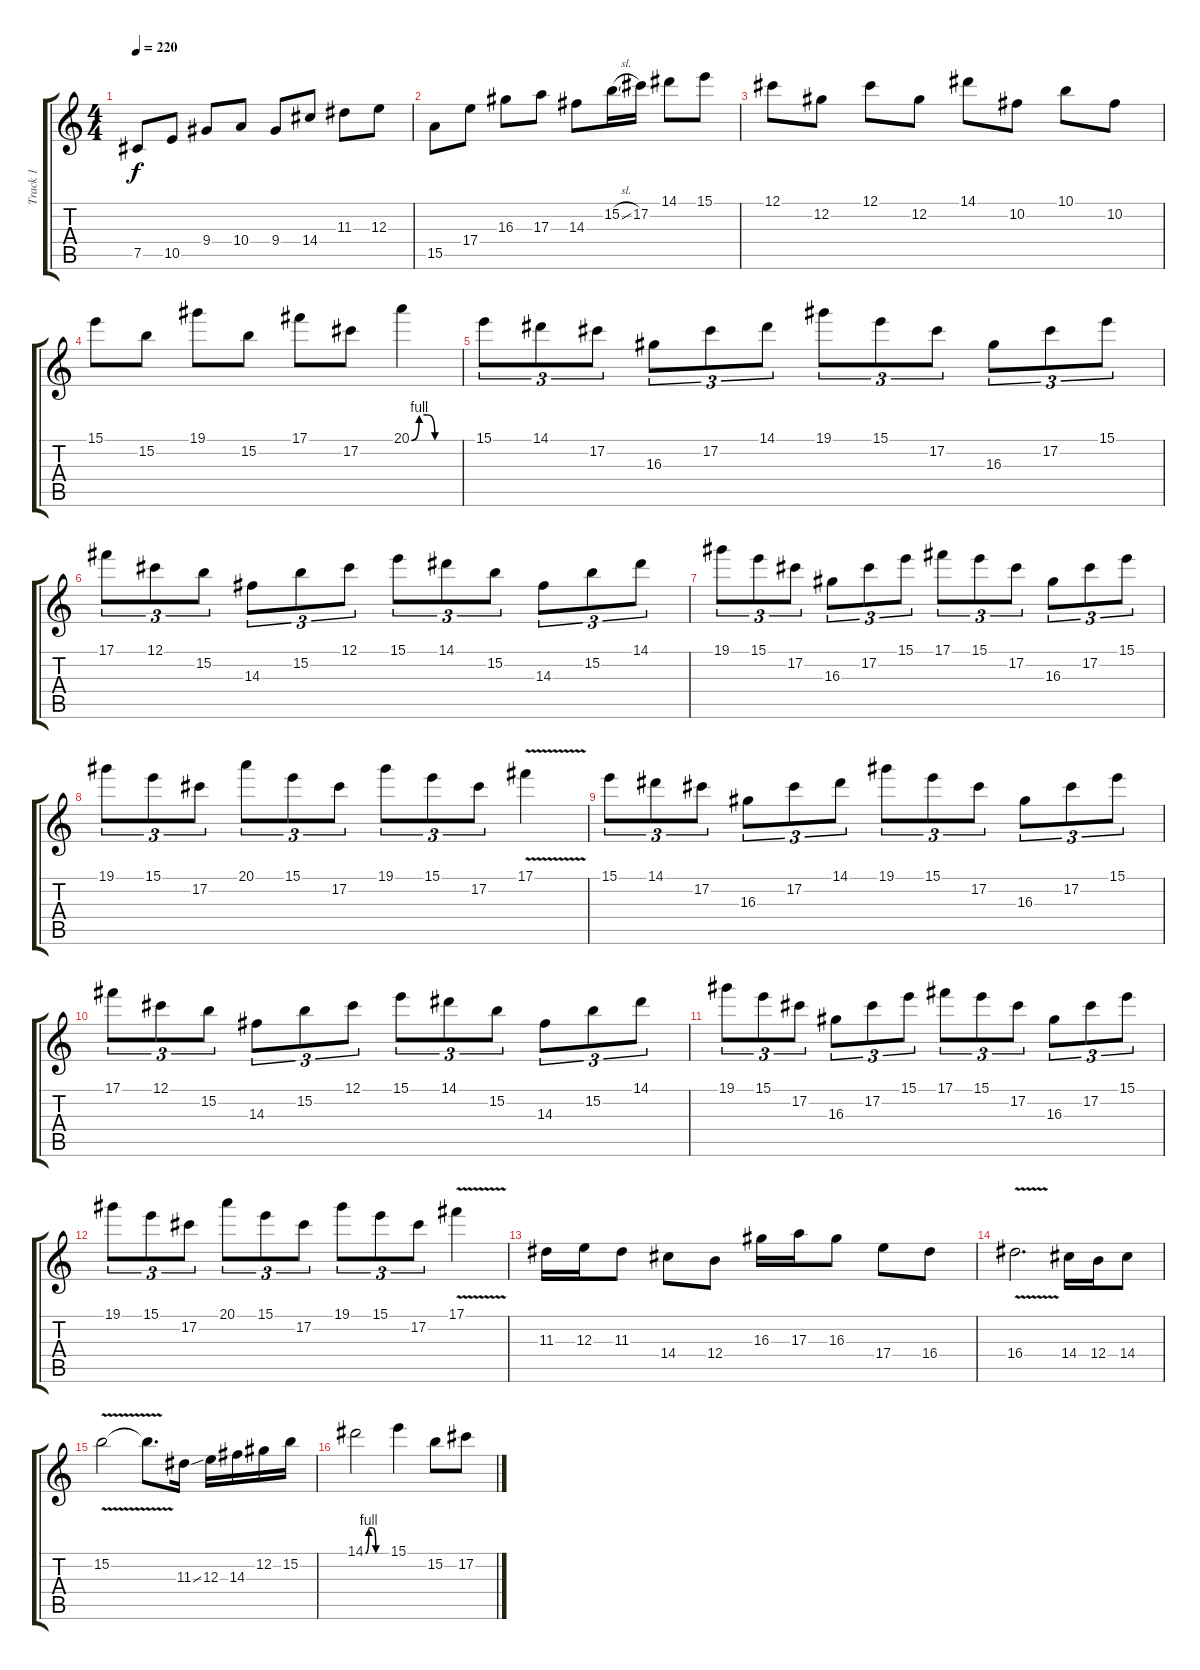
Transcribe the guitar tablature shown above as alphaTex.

\track ("Track 1" "Track 1") {instrument distortionguitar}
\staff {score tabs}
\tuning (Db4 Ab3 E3 B2 Gb2 Db2) {hide}
\ts (4 4)
\tempo 220
\clef g2
\ks c
7.5.8{dy f} 10.5.8 9.4.8 10.4.8 9.4.8 14.4.8 11.3.8 12.3.8 |
15.5.8 17.4.8 16.3.8 17.3.8 14.3.8 15.2{sl}.16 17.2.16 14.1.8 15.1.8 |
12.1.8 12.2.8 12.1.8 12.2.8 14.1.8 10.2.8 10.1.8 10.2.8 |
15.1.8 15.2.8 19.1.8 15.2.8 17.1.8 17.2.8 20.1{be (custom 0 0 10 4 20 4 30 0 60 0)}.4 |
15.1.8{tu (3 2)} 14.1.8{tu (3 2)} 17.2.8{tu (3 2)} 16.3.8{tu (3 2)} 17.2.8{tu (3 2)} 14.1.8{tu (3 2)} 19.1.8{tu (3 2)} 15.1.8{tu (3 2)} 17.2.8{tu (3 2)} 16.3.8{tu (3 2)} 17.2.8{tu (3 2)} 15.1.8{tu (3 2)} |
17.1.8{tu (3 2)} 12.1.8{tu (3 2)} 15.2.8{tu (3 2)} 14.3.8{tu (3 2)} 15.2.8{tu (3 2)} 12.1.8{tu (3 2)} 15.1.8{tu (3 2)} 14.1.8{tu (3 2)} 15.2.8{tu (3 2)} 14.3.8{tu (3 2)} 15.2.8{tu (3 2)} 14.1.8{tu (3 2)} |
19.1.8{tu (3 2)} 15.1.8{tu (3 2)} 17.2.8{tu (3 2)} 16.3.8{tu (3 2)} 17.2.8{tu (3 2)} 15.1.8{tu (3 2)} 17.1.8{tu (3 2)} 15.1.8{tu (3 2)} 17.2.8{tu (3 2)} 16.3.8{tu (3 2)} 17.2.8{tu (3 2)} 15.1.8{tu (3 2)} |
19.1.8{tu (3 2)} 15.1.8{tu (3 2)} 17.2.8{tu (3 2)} 20.1.8{tu (3 2)} 15.1.8{tu (3 2)} 17.2.8{tu (3 2)} 19.1.8{tu (3 2)} 15.1.8{tu (3 2)} 17.2.8{tu (3 2)} 17.1{v}.4 |
15.1.8{tu (3 2)} 14.1.8{tu (3 2)} 17.2.8{tu (3 2)} 16.3.8{tu (3 2)} 17.2.8{tu (3 2)} 14.1.8{tu (3 2)} 19.1.8{tu (3 2)} 15.1.8{tu (3 2)} 17.2.8{tu (3 2)} 16.3.8{tu (3 2)} 17.2.8{tu (3 2)} 15.1.8{tu (3 2)} |
17.1.8{tu (3 2)} 12.1.8{tu (3 2)} 15.2.8{tu (3 2)} 14.3.8{tu (3 2)} 15.2.8{tu (3 2)} 12.1.8{tu (3 2)} 15.1.8{tu (3 2)} 14.1.8{tu (3 2)} 15.2.8{tu (3 2)} 14.3.8{tu (3 2)} 15.2.8{tu (3 2)} 14.1.8{tu (3 2)} |
19.1.8{tu (3 2)} 15.1.8{tu (3 2)} 17.2.8{tu (3 2)} 16.3.8{tu (3 2)} 17.2.8{tu (3 2)} 15.1.8{tu (3 2)} 17.1.8{tu (3 2)} 15.1.8{tu (3 2)} 17.2.8{tu (3 2)} 16.3.8{tu (3 2)} 17.2.8{tu (3 2)} 15.1.8{tu (3 2)} |
19.1.8{tu (3 2)} 15.1.8{tu (3 2)} 17.2.8{tu (3 2)} 20.1.8{tu (3 2)} 15.1.8{tu (3 2)} 17.2.8{tu (3 2)} 19.1.8{tu (3 2)} 15.1.8{tu (3 2)} 17.2.8{tu (3 2)} 17.1{v}.4 |
11.3.16 12.3.16 11.3.8 14.4.8 12.4.8 16.3.16 17.3.16 16.3.8 17.4.8 16.4.8 |
16.4{v}.2{d} 14.4.16 12.4.16 14.4.8 |
15.2{v}.2 15.2{t}.8{d} 11.3{ss}.16 12.3.16 14.3.16 12.2.16 15.2.16 |
14.1{be (custom 0 0 10 4 20 4 30 0 60 0)}.2 15.1.4 15.2.8 17.2.8
